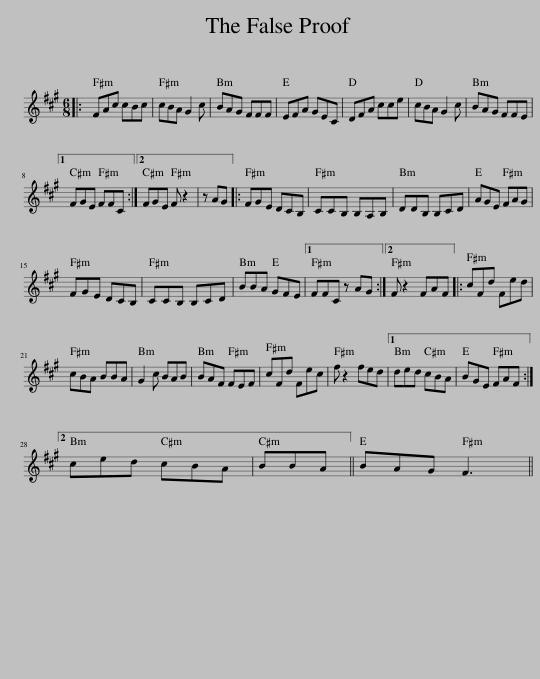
X:1
L:1/8
M:6/8
I:linebreak $
K:A
V:1 treble
V:1
|: FAc cBc | cBA G2 c | BAG FFF | EFA GEC | DFA cce | %5
 cBA G2 c | BAG FFE |1$ FGE FFC :|2 FGE F z2 | z AG |: %10
 FGE DCB, | CCB, B,A,B, | DDB, B,CD | AGE FAG |$ FGE DCB, | %15
 CCB, B,CD | BBA GFE |1 FFC z AG :|2 F z2 FAF |: cFd Fed |$ %20
 cBA BBA | G2 c BAB | BAF FEF | cFd Fec | f z2 fed |1 %25
 ded cBA | BGE FAF :|2$ ced cBA | BBA || BAG F3 || %30
